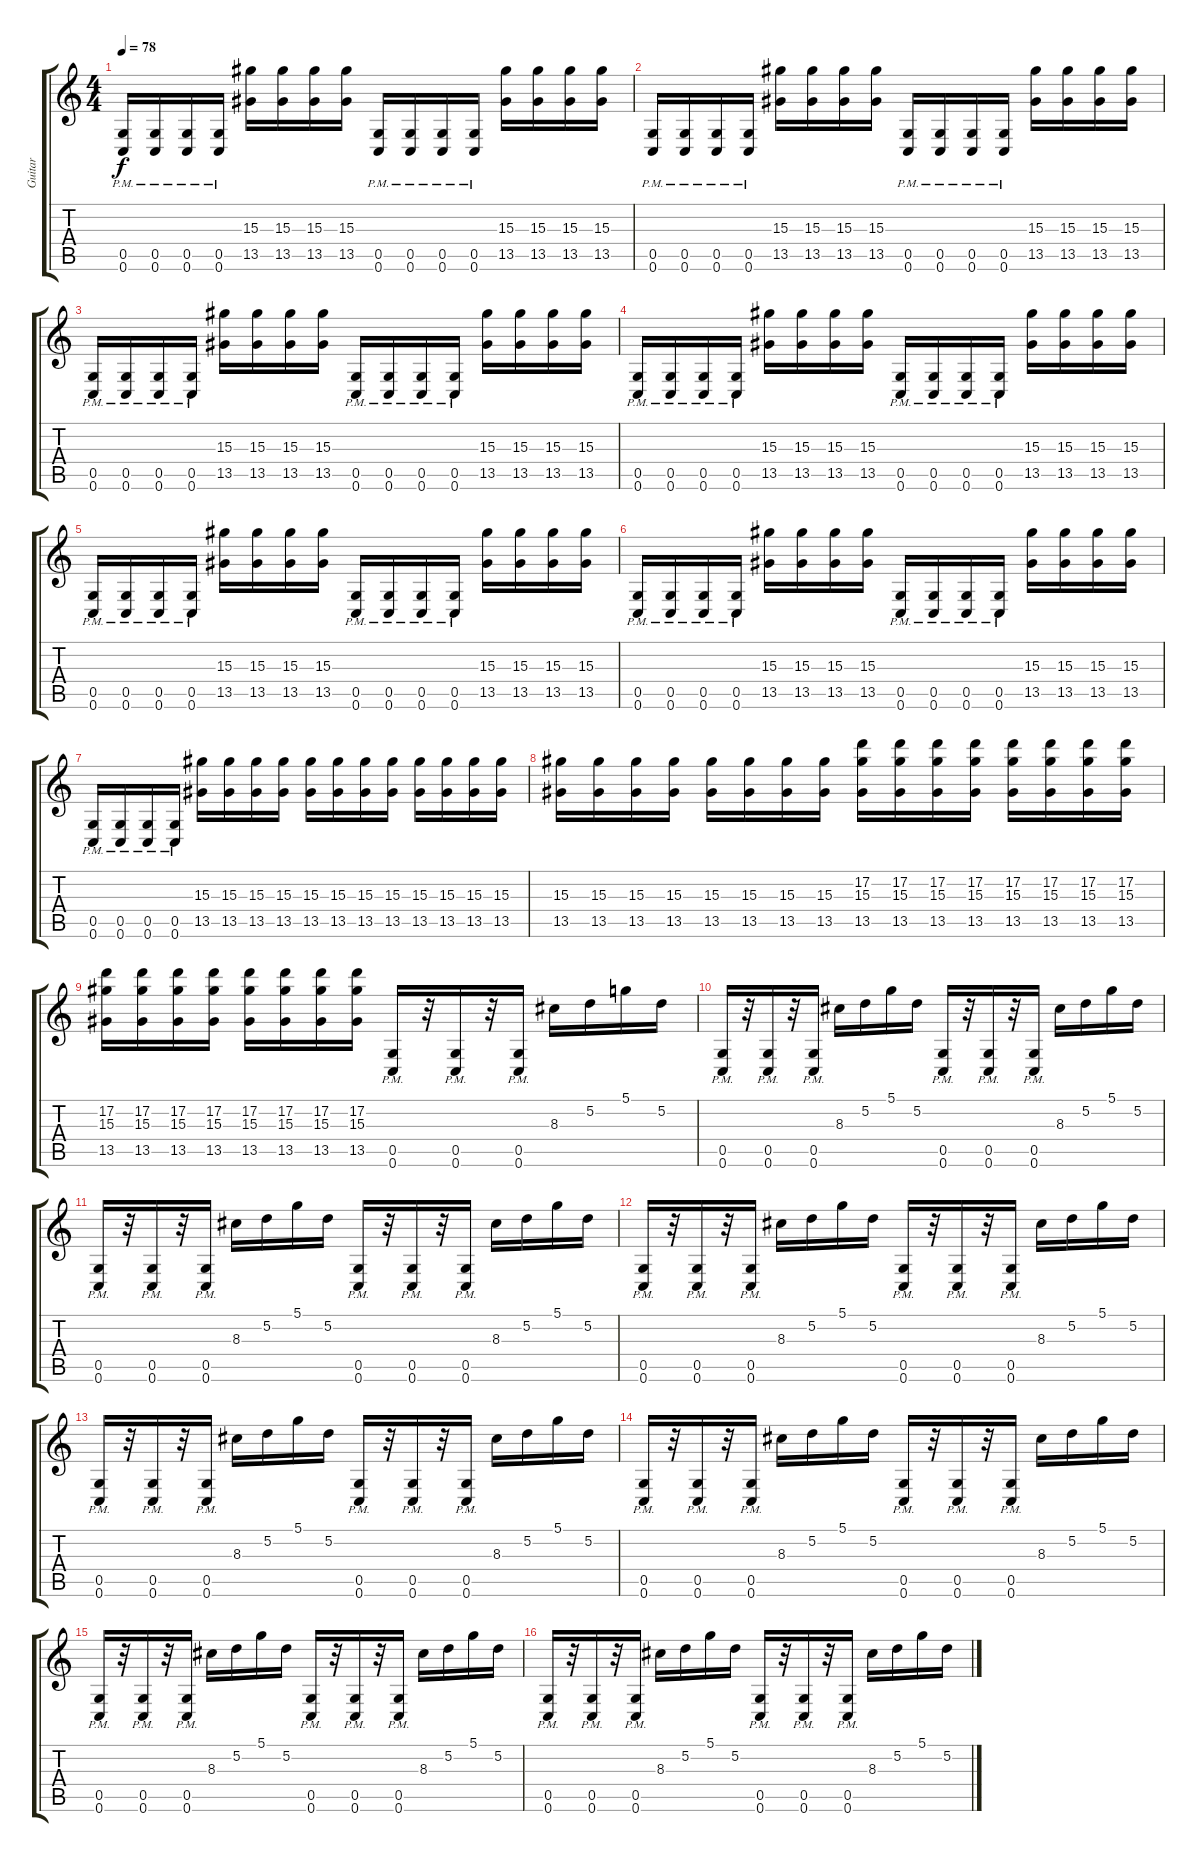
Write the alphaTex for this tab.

\track ("Guitar" "Guitar") {instrument distortionguitar}
\staff {score tabs}
\tuning (D4 A3 F3 C3 G2 C2) {hide}
\ts (4 4)
\tempo 78
\clef g2
\ks c
(0.5{pm} 0.6{pm}).16{dy f} (0.5{pm} 0.6{pm}).16 (0.5{pm} 0.6{pm}).16 (0.5{pm} 0.6{pm}).16 (15.3 13.5).16 (15.3 13.5).16 (15.3 13.5).16 (15.3 13.5).16 (0.5{pm} 0.6{pm}).16 (0.5{pm} 0.6{pm}).16 (0.5{pm} 0.6{pm}).16 (0.5{pm} 0.6{pm}).16 (15.3 13.5).16 (15.3 13.5).16 (15.3 13.5).16 (15.3 13.5).16 |
(0.5{pm} 0.6{pm}).16 (0.5{pm} 0.6{pm}).16 (0.5{pm} 0.6{pm}).16 (0.5{pm} 0.6{pm}).16 (15.3 13.5).16 (15.3 13.5).16 (15.3 13.5).16 (15.3 13.5).16 (0.5{pm} 0.6{pm}).16 (0.5{pm} 0.6{pm}).16 (0.5{pm} 0.6{pm}).16 (0.5{pm} 0.6{pm}).16 (15.3 13.5).16 (15.3 13.5).16 (15.3 13.5).16 (15.3 13.5).16 |
(0.5{pm} 0.6{pm}).16 (0.5{pm} 0.6{pm}).16 (0.5{pm} 0.6{pm}).16 (0.5{pm} 0.6{pm}).16 (15.3 13.5).16 (15.3 13.5).16 (15.3 13.5).16 (15.3 13.5).16 (0.5{pm} 0.6{pm}).16 (0.5{pm} 0.6{pm}).16 (0.5{pm} 0.6{pm}).16 (0.5{pm} 0.6{pm}).16 (15.3 13.5).16 (15.3 13.5).16 (15.3 13.5).16 (15.3 13.5).16 |
(0.5{pm} 0.6{pm}).16 (0.5{pm} 0.6{pm}).16 (0.5{pm} 0.6{pm}).16 (0.5{pm} 0.6{pm}).16 (15.3 13.5).16 (15.3 13.5).16 (15.3 13.5).16 (15.3 13.5).16 (0.5{pm} 0.6{pm}).16 (0.5{pm} 0.6{pm}).16 (0.5{pm} 0.6{pm}).16 (0.5{pm} 0.6{pm}).16 (15.3 13.5).16 (15.3 13.5).16 (15.3 13.5).16 (15.3 13.5).16 |
(0.5{pm} 0.6{pm}).16 (0.5{pm} 0.6{pm}).16 (0.5{pm} 0.6{pm}).16 (0.5{pm} 0.6{pm}).16 (15.3 13.5).16 (15.3 13.5).16 (15.3 13.5).16 (15.3 13.5).16 (0.5{pm} 0.6{pm}).16 (0.5{pm} 0.6{pm}).16 (0.5{pm} 0.6{pm}).16 (0.5{pm} 0.6{pm}).16 (15.3 13.5).16 (15.3 13.5).16 (15.3 13.5).16 (15.3 13.5).16 |
(0.5{pm} 0.6{pm}).16 (0.5{pm} 0.6{pm}).16 (0.5{pm} 0.6{pm}).16 (0.5{pm} 0.6{pm}).16 (15.3 13.5).16 (15.3 13.5).16 (15.3 13.5).16 (15.3 13.5).16 (0.5{pm} 0.6{pm}).16 (0.5{pm} 0.6{pm}).16 (0.5{pm} 0.6{pm}).16 (0.5{pm} 0.6{pm}).16 (15.3 13.5).16 (15.3 13.5).16 (15.3 13.5).16 (15.3 13.5).16 |
(0.5{pm} 0.6{pm}).16 (0.5{pm} 0.6{pm}).16 (0.5{pm} 0.6{pm}).16 (0.5{pm} 0.6{pm}).16 (15.3 13.5).16 (15.3 13.5).16 (15.3 13.5).16 (15.3 13.5).16 (15.3 13.5).16 (15.3 13.5).16 (15.3 13.5).16 (15.3 13.5).16 (15.3 13.5).16 (15.3 13.5).16 (15.3 13.5).16 (15.3 13.5).16 |
(15.3 13.5).16 (15.3 13.5).16 (15.3 13.5).16 (15.3 13.5).16 (15.3 13.5).16 (15.3 13.5).16 (15.3 13.5).16 (15.3 13.5).16 (17.2 15.3 13.5).16 (17.2 15.3 13.5).16 (17.2 15.3 13.5).16 (17.2 15.3 13.5).16 (17.2 15.3 13.5).16 (17.2 15.3 13.5).16 (17.2 15.3 13.5).16 (17.2 15.3 13.5).16 |
(17.2 15.3 13.5).16 (17.2 15.3 13.5).16 (17.2 15.3 13.5).16 (17.2 15.3 13.5).16 (17.2 15.3 13.5).16 (17.2 15.3 13.5).16 (17.2 15.3 13.5).16 (17.2 15.3 13.5).16 (0.5{pm} 0.6{pm}).16 r.32 (0.5{pm} 0.6{pm}).16 r.32 (0.5{pm} 0.6{pm}).16 8.3.16 5.2.16 5.1.16 5.2.16 |
(0.5{pm} 0.6{pm}).16 r.32 (0.5{pm} 0.6{pm}).16 r.32 (0.5{pm} 0.6{pm}).16 8.3.16 5.2.16 5.1.16 5.2.16 (0.5{pm} 0.6{pm}).16 r.32 (0.5{pm} 0.6{pm}).16 r.32 (0.5{pm} 0.6{pm}).16 8.3.16 5.2.16 5.1.16 5.2.16 |
(0.5{pm} 0.6{pm}).16 r.32 (0.5{pm} 0.6{pm}).16 r.32 (0.5{pm} 0.6{pm}).16 8.3.16 5.2.16 5.1.16 5.2.16 (0.5{pm} 0.6{pm}).16 r.32 (0.5{pm} 0.6{pm}).16 r.32 (0.5{pm} 0.6{pm}).16 8.3.16 5.2.16 5.1.16 5.2.16 |
(0.5{pm} 0.6{pm}).16 r.32 (0.5{pm} 0.6{pm}).16 r.32 (0.5{pm} 0.6{pm}).16 8.3.16 5.2.16 5.1.16 5.2.16 (0.5{pm} 0.6{pm}).16 r.32 (0.5{pm} 0.6{pm}).16 r.32 (0.5{pm} 0.6{pm}).16 8.3.16 5.2.16 5.1.16 5.2.16 |
(0.5{pm} 0.6{pm}).16 r.32 (0.5{pm} 0.6{pm}).16 r.32 (0.5{pm} 0.6{pm}).16 8.3.16 5.2.16 5.1.16 5.2.16 (0.5{pm} 0.6{pm}).16 r.32 (0.5{pm} 0.6{pm}).16 r.32 (0.5{pm} 0.6{pm}).16 8.3.16 5.2.16 5.1.16 5.2.16 |
(0.5{pm} 0.6{pm}).16 r.32 (0.5{pm} 0.6{pm}).16 r.32 (0.5{pm} 0.6{pm}).16 8.3.16 5.2.16 5.1.16 5.2.16 (0.5{pm} 0.6{pm}).16 r.32 (0.5{pm} 0.6{pm}).16 r.32 (0.5{pm} 0.6{pm}).16 8.3.16 5.2.16 5.1.16 5.2.16 |
(0.5{pm} 0.6{pm}).16 r.32 (0.5{pm} 0.6{pm}).16 r.32 (0.5{pm} 0.6{pm}).16 8.3.16 5.2.16 5.1.16 5.2.16 (0.5{pm} 0.6{pm}).16 r.32 (0.5{pm} 0.6{pm}).16 r.32 (0.5{pm} 0.6{pm}).16 8.3.16 5.2.16 5.1.16 5.2.16 |
(0.5{pm} 0.6{pm}).16 r.32 (0.5{pm} 0.6{pm}).16 r.32 (0.5{pm} 0.6{pm}).16 8.3.16 5.2.16 5.1.16 5.2.16 (0.5{pm} 0.6{pm}).16 r.32 (0.5{pm} 0.6{pm}).16 r.32 (0.5{pm} 0.6{pm}).16 8.3.16 5.2.16 5.1.16 5.2.16
